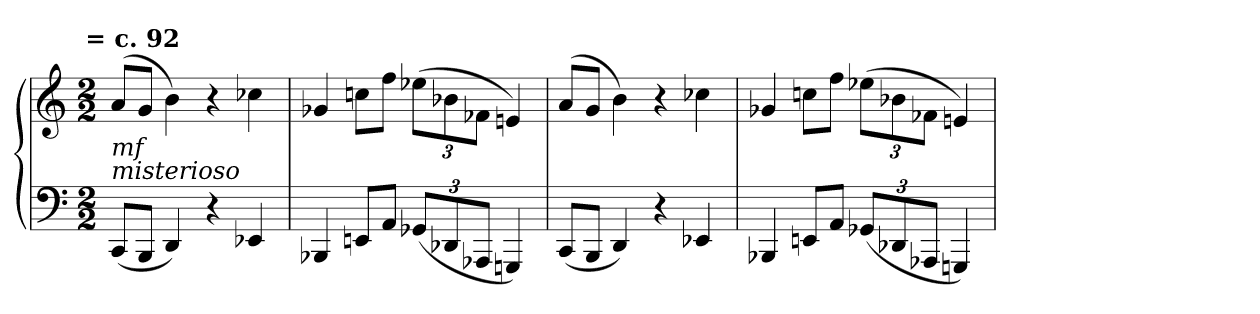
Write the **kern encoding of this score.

**kern	**kern
*part1	*part1
*staff2	*staff1
*clefF4	*clefG2
*k[]	*k[]
!!LO:TX:omd:t= = c. 92
*M2/2	*M2/2
*MM120	*MM120
=1	=1
!	!LO:TX:b:i:t=mf \nmisterioso
(<8CC/L	(>8a/L
8BBB/J	8g/J
4DD/)	4b\)
4r	4r
4EE-X/	4cc-X\
=2	=2
4BBB-X/	4g-X/
8EEn/L	8ccn\L
8AA/J	8ff\J
*Xbrackettup	*Xbrackettup
(<12GG-X/L	(>12ee-X\L
12DD-X/	12b-X\
12AAA-X/J	12f-X\J
4GGGn/)	4en/)
=3	=3
(<8CC/L	(>8a/L
8BBB/J	8g/J
4DD/)	4b\)
4r	4r
4EE-X/	4cc-X\
=4	=4
4BBB-X/	4g-X/
8EEn/L	8ccn\L
8AA/J	8ff\J
(<12GG-X/L	(>12ee-X\L
12DD-X/	12b-X\
12AAA-X/J	12f-X\J
4GGGn/)	4en/)
=	=
*-	*-
